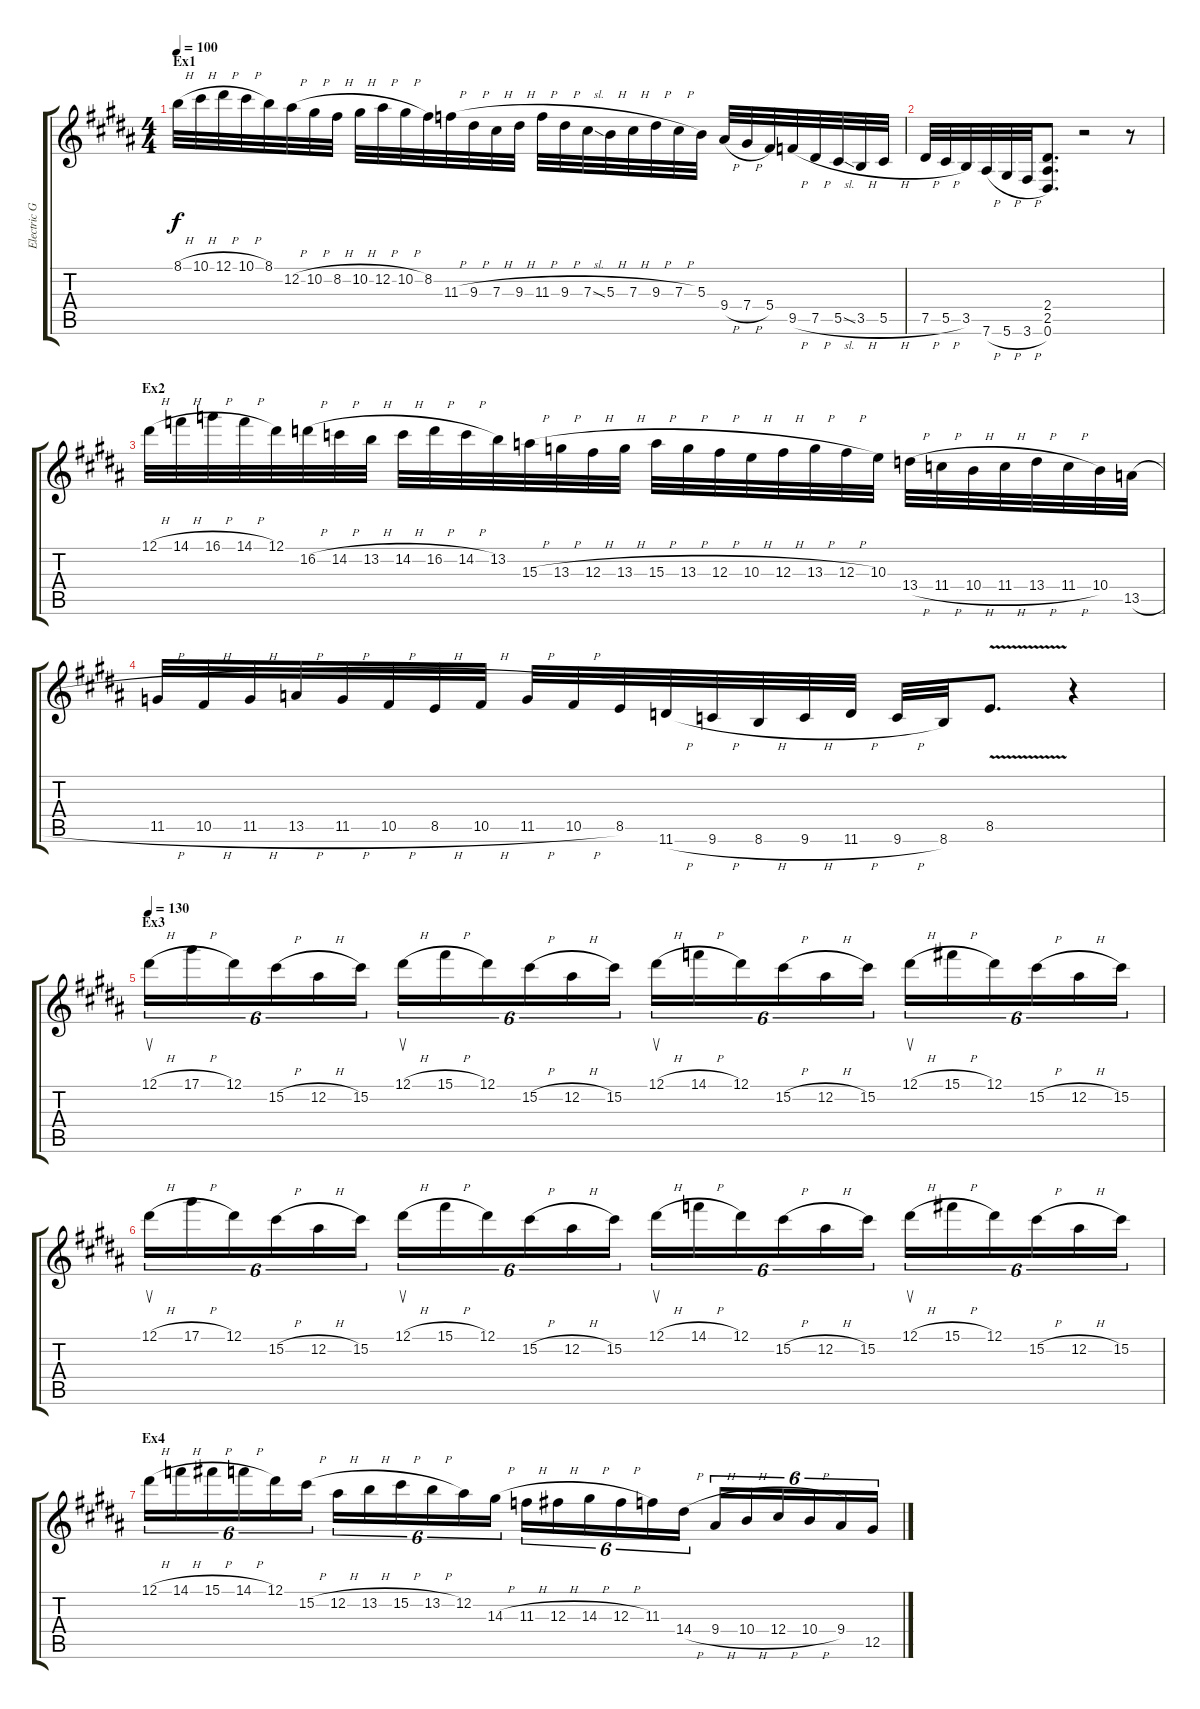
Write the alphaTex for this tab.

\track ("Electric Guitar" "Electric G") {instrument distortionguitar}
\staff {score tabs}
\tuning (Eb4 Bb3 Gb3 Db3 Ab2 Eb2) {hide}
\ts (4 4)
\section ("" "Ex1")
\tempo 100
\clef g2
\ks b
8.1{h}.32{dy f instrument distortionguitar} 10.1{h}.32 12.1{h}.32 10.1{h}.32 8.1.32 12.2{h}.32 10.2{h}.32 8.2{h}.32 10.2{h}.32 12.2{h}.32 10.2{h}.32 8.2.32 11.3{h}.32 9.3{h}.32 7.3{h}.32 9.3{h}.32 11.3{h}.32 9.3{h}.32 7.3{sl}.32 5.3{h}.32 7.3{h}.32 9.3{h}.32 7.3{h}.32 5.3.32 9.4{h}.32 7.4{h}.32 5.4.32 9.5{h}.32 7.5{h}.32 5.5{sl}.32 3.5{h}.32 5.5{h}.32 |
7.5{h}.32 5.5{h}.32 3.5.32 7.6{h}.32 5.6{h}.32 3.6{h}.32 (2.4 2.5 0.6).8{d} r.2 r.8 |
\section ("" "Ex2")
12.1{h}.32 14.1{h}.32 16.1{h}.32 14.1{h}.32 12.1.32 16.2{h}.32 14.2{h}.32 13.2{h}.32 14.2{h}.32 16.2{h}.32 14.2{h}.32 13.2.32 15.3{h}.32 13.3{h}.32 12.3{h}.32 13.3{h}.32 15.3{h}.32 13.3{h}.32 12.3{h}.32 10.3{h}.32 12.3{h}.32 13.3{h}.32 12.3{h}.32 10.3.32 13.4{h}.32 11.4{h}.32 10.4{h}.32 11.4{h}.32 13.4{h}.32 11.4{h}.32 10.4.32 13.5{h}.32 |
11.5{h}.32 10.5{h}.32 11.5{h}.32 13.5{h}.32 11.5{h}.32 10.5{h}.32 8.5{h}.32 10.5{h}.32 11.5{h}.32 10.5{h}.32 8.5.32 11.6{h}.32 9.6{h}.32 8.6{h}.32 9.6{h}.32 11.6{h}.32 9.6{h}.32 8.6.32 8.5{v}.8{d} r.4 |
\section ("" "Ex3")
\tempo 130
12.1{h}.16{su tu (6 4)} 17.1{h}.16{tu (6 4)} 12.1.16{tu (6 4)} 15.2{h}.16{tu (6 4)} 12.2{h}.16{tu (6 4)} 15.2.16{tu (6 4)} 12.1{h}.16{su tu (6 4)} 15.1{h}.16{tu (6 4)} 12.1.16{tu (6 4)} 15.2{h}.16{tu (6 4)} 12.2{h}.16{tu (6 4)} 15.2.16{tu (6 4)} 12.1{h}.16{su tu (6 4)} 14.1{h}.16{tu (6 4)} 12.1.16{tu (6 4)} 15.2{h}.16{tu (6 4)} 12.2{h}.16{tu (6 4)} 15.2.16{tu (6 4)} 12.1{h}.16{su tu (6 4)} 15.1{h}.16{tu (6 4)} 12.1.16{tu (6 4)} 15.2{h}.16{tu (6 4)} 12.2{h}.16{tu (6 4)} 15.2.16{tu (6 4)} |
12.1{h}.16{su tu (6 4)} 17.1{h}.16{tu (6 4)} 12.1.16{tu (6 4)} 15.2{h}.16{tu (6 4)} 12.2{h}.16{tu (6 4)} 15.2.16{tu (6 4)} 12.1{h}.16{su tu (6 4)} 15.1{h}.16{tu (6 4)} 12.1.16{tu (6 4)} 15.2{h}.16{tu (6 4)} 12.2{h}.16{tu (6 4)} 15.2.16{tu (6 4)} 12.1{h}.16{su tu (6 4)} 14.1{h}.16{tu (6 4)} 12.1.16{tu (6 4)} 15.2{h}.16{tu (6 4)} 12.2{h}.16{tu (6 4)} 15.2.16{tu (6 4)} 12.1{h}.16{su tu (6 4)} 15.1{h}.16{tu (6 4)} 12.1.16{tu (6 4)} 15.2{h}.16{tu (6 4)} 12.2{h}.16{tu (6 4)} 15.2.16{tu (6 4)} |
\section ("" "Ex4")
12.1{h}.16{tu (6 4)} 14.1{h}.16{tu (6 4)} 15.1{h}.16{tu (6 4)} 14.1{h}.16{tu (6 4)} 12.1.16{tu (6 4)} 15.2{h}.16{tu (6 4)} 12.2{h}.16{tu (6 4)} 13.2{h}.16{tu (6 4)} 15.2{h}.16{tu (6 4)} 13.2{h}.16{tu (6 4)} 12.2.16{tu (6 4)} 14.3{h}.16{tu (6 4)} 11.3{h}.16{tu (6 4)} 12.3{h}.16{tu (6 4)} 14.3{h}.16{tu (6 4)} 12.3{h}.16{tu (6 4)} 11.3.16{tu (6 4)} 14.4{h}.16{tu (6 4)} 9.4{h}.16{tu (6 4)} 10.4{h}.16{tu (6 4)} 12.4{h}.16{tu (6 4)} 10.4{h}.16{tu (6 4)} 9.4.16{tu (6 4)} 12.5.16{tu (6 4)}
